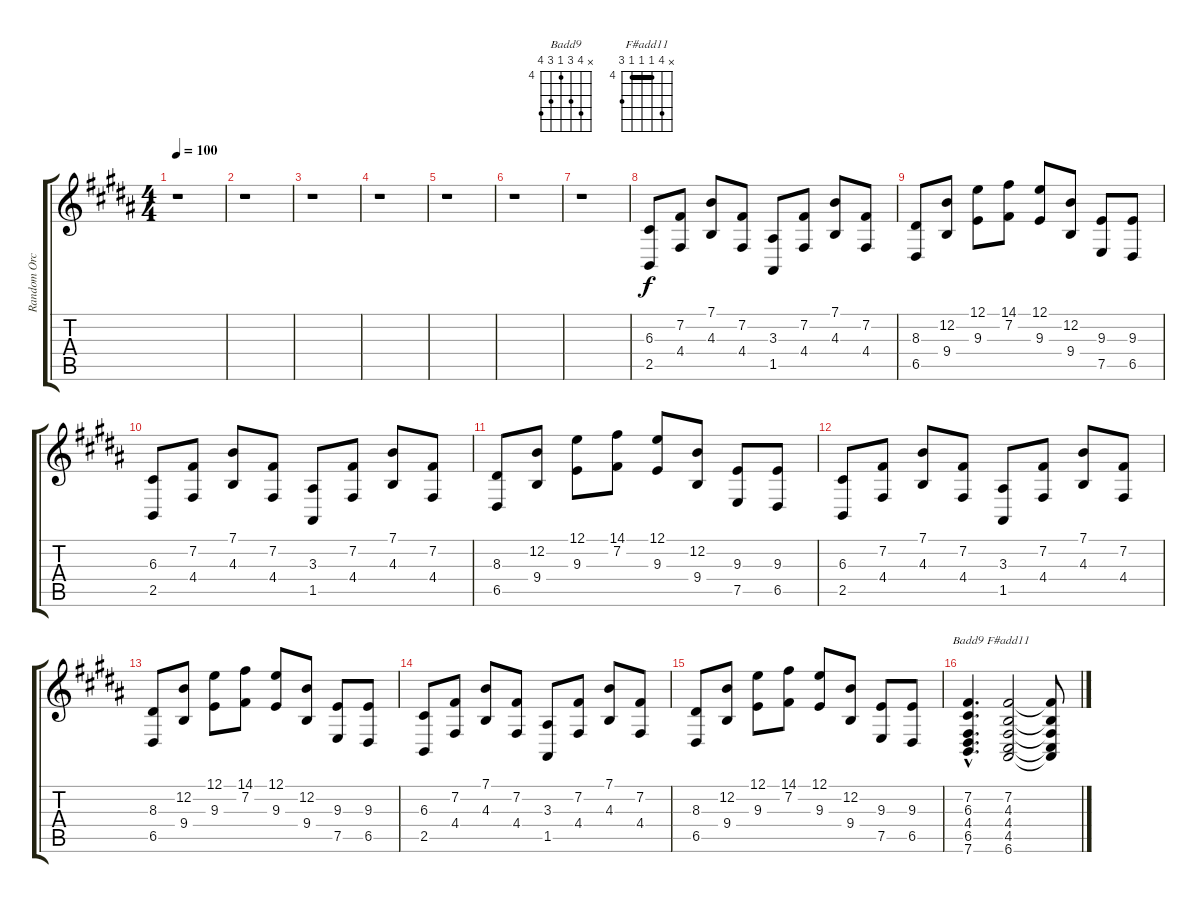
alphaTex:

\track ("Random Orchestral Bits" "Random Orc") {instrument stringensemble1}
\staff {score tabs}
\tuning (E4 B3 G3 D3 A2 E2) {hide}
\chord ("Badd9" x 7 6 4 6 7) {firstfret 4}
\chord ("F#add11" x 7 4 4 4 6) {firstfret 4 barre 4}
\ts (4 4)
\tempo 100
\clef g2
\ks b
r.1{dy f} |
r.1 |
r.1 |
r.1 |
r.1 |
r.1 |
r.1 |
(6.3 2.5).8{instrument pizzicatostrings} (7.2 4.4).8 (7.1 4.3).8 (7.2 4.4).8 (3.3 1.5).8 (7.2 4.4).8 (7.1 4.3).8 (7.2 4.4).8 |
(8.3 6.5).8 (12.2 9.4).8 (12.1 9.3).8 (14.1 7.2).8 (12.1 9.3).8 (12.2 9.4).8 (9.3 7.5).8 (9.3 6.5).8 |
(6.3 2.5).8{instrument pizzicatostrings} (7.2 4.4).8 (7.1 4.3).8 (7.2 4.4).8 (3.3 1.5).8 (7.2 4.4).8 (7.1 4.3).8 (7.2 4.4).8 |
(8.3 6.5).8 (12.2 9.4).8 (12.1 9.3).8 (14.1 7.2).8 (12.1 9.3).8 (12.2 9.4).8 (9.3 7.5).8 (9.3 6.5).8 |
(6.3 2.5).8{instrument pizzicatostrings} (7.2 4.4).8 (7.1 4.3).8 (7.2 4.4).8 (3.3 1.5).8 (7.2 4.4).8 (7.1 4.3).8 (7.2 4.4).8 |
(8.3 6.5).8 (12.2 9.4).8 (12.1 9.3).8 (14.1 7.2).8 (12.1 9.3).8 (12.2 9.4).8 (9.3 7.5).8 (9.3 6.5).8 |
(6.3 2.5).8{instrument pizzicatostrings} (7.2 4.4).8 (7.1 4.3).8 (7.2 4.4).8 (3.3 1.5).8 (7.2 4.4).8 (7.1 4.3).8 (7.2 4.4).8 |
(8.3 6.5).8 (12.2 9.4).8 (12.1 9.3).8 (14.1 7.2).8 (12.1 9.3).8 (12.2 9.4).8 (9.3 7.5).8 (9.3 6.5).8 |
(7.2{hac} 6.3{hac} 4.4{hac} 6.5{hac} 7.6{hac}).4{d ch "Badd9" instrument trombone} (7.2 4.3 4.4 4.5 6.6).2{ch "F#add11"} (7.2{t} 4.3{t} 4.4{t} 4.5{t} 6.6{t}).8
